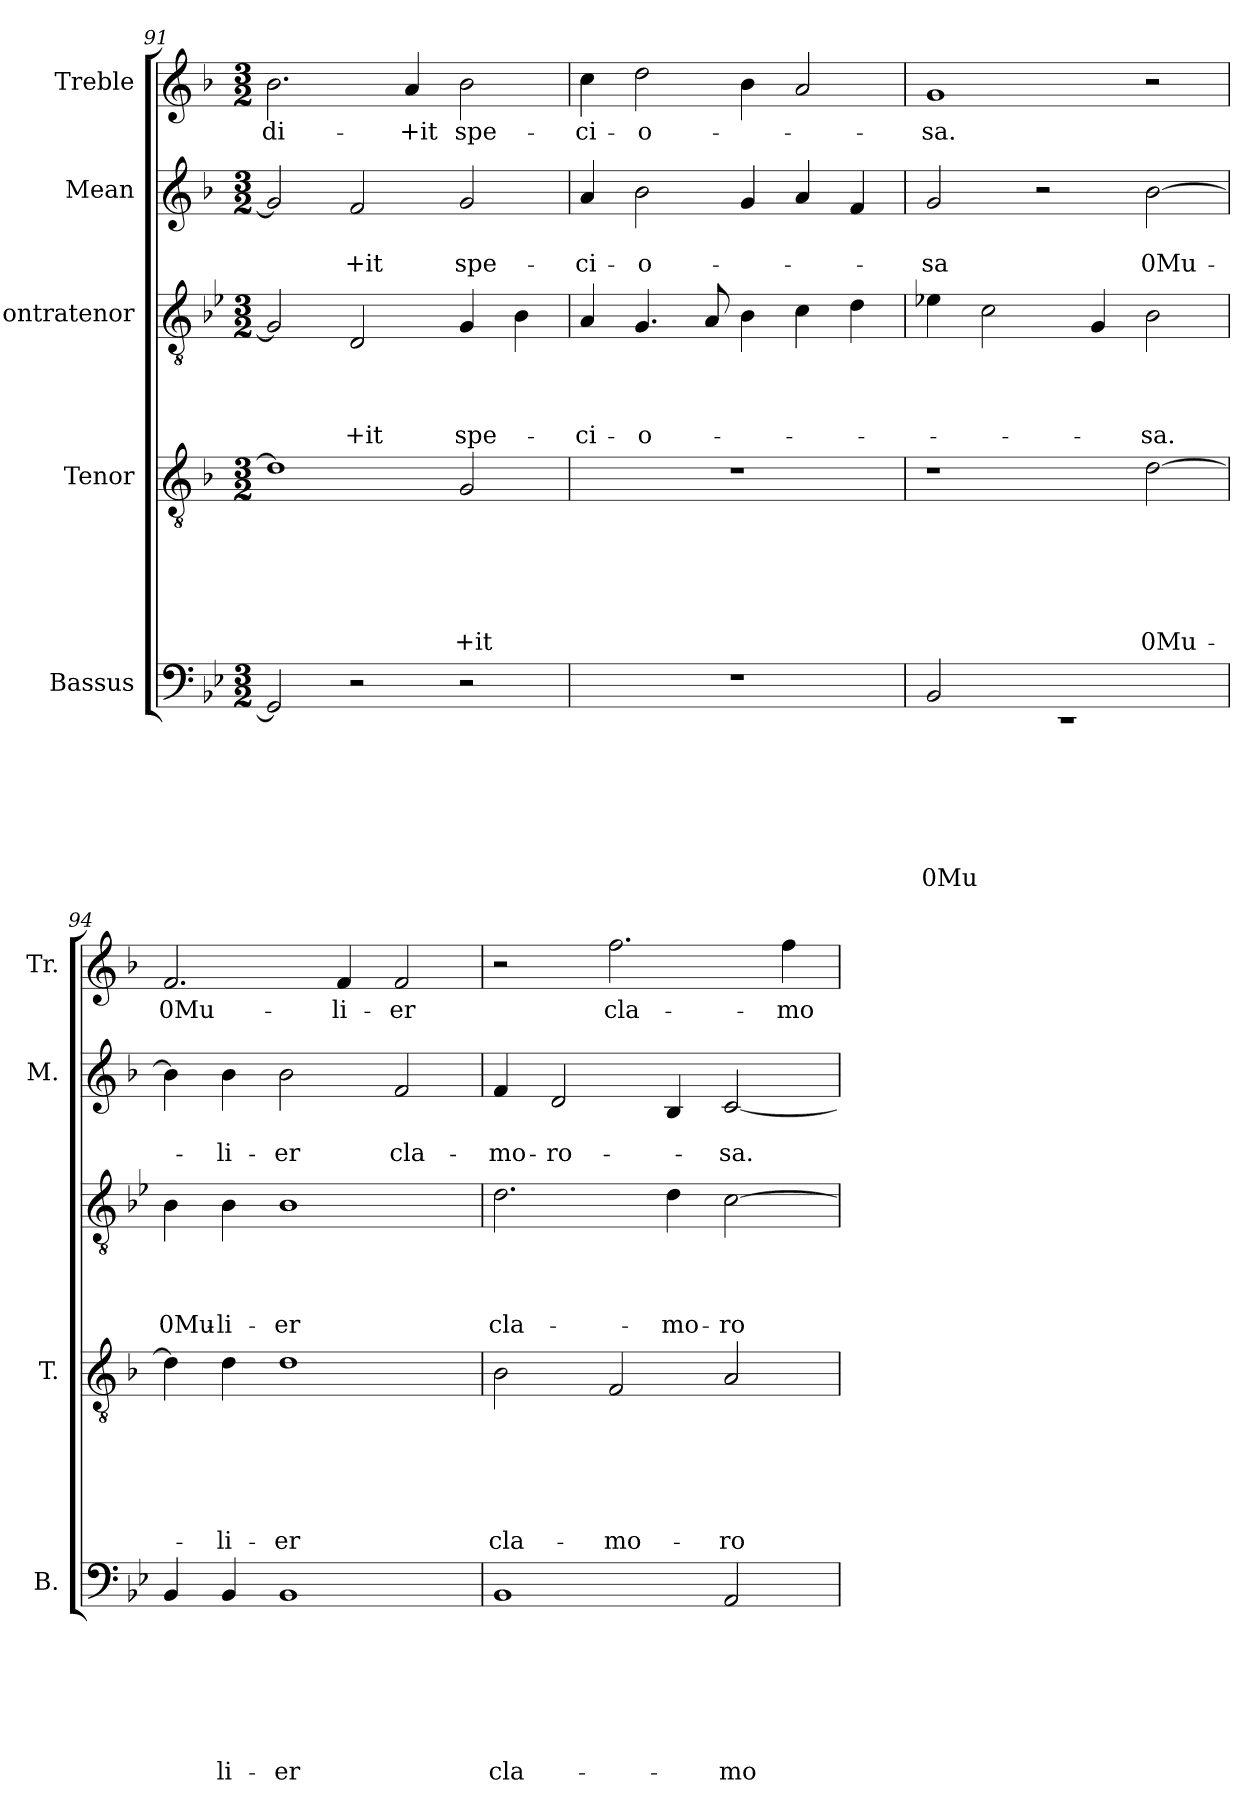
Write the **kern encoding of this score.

**kern	**text	**text	**text	**text	**text	**text	**text	**kern	**text	**text	**text	**text	**text	**text	**kern	**text	**text	**text	**text	**kern	**text	**text	**kern	**text
*part5	*part5	*part5	*part5	*part5	*part5	*part5	*part5	*part4	*part4	*part4	*part4	*part4	*part4	*part4	*part3	*part3	*part3	*part3	*part3	*part2	*part2	*part2	*part1	*part1
*staff5	*staff5	*staff5	*staff5	*staff5	*staff5	*staff5	*staff5	*staff4	*staff4	*staff4	*staff4	*staff4	*staff4	*staff4	*staff3	*staff3	*staff3	*staff3	*staff3	*staff2	*staff2	*staff2	*staff1	*staff1
*I"Bassus	*	*	*	*	*	*	*	*I"Tenor	*	*	*	*	*	*	*I"'ontratenor	*	*	*	*	*I"Mean	*	*	*I"Treble	*
*I'B.	*	*	*	*	*	*	*	*I'T.	*	*	*	*	*	*	*I''t.	*	*	*	*	*I'M.	*	*	*I'Tr.	*
*clefF4	*	*	*	*	*	*	*	*clefGv2	*	*	*	*	*	*	*clefGv2	*	*	*	*	*clefG2	*	*	*clefG2	*
*	*	*	*	*	*	*	*	*ITrd-3c-5	*	*	*	*	*	*	*	*	*	*	*	*ITrd-3c-5	*	*	*ITrd-3c-5	*
*k[b-e-]	*	*	*	*	*	*	*	*k[b-e-]	*	*	*	*	*	*	*k[b-e-]	*	*	*	*	*k[b-e-]	*	*	*k[b-e-]	*
*B-:	*	*	*	*	*	*	*	*B-:	*	*	*	*	*	*	*B-:	*	*	*	*	*B-:	*	*	*B-:	*
*M3/2	*	*	*	*	*	*	*	*M3/2	*	*	*	*	*	*	*M3/2	*	*	*	*	*M3/2	*	*	*M3/2	*
=91	=91	=91	=91	=91	=91	=91	=91	=91	=91	=91	=91	=91	=91	=91	=91	=91	=91	=91	=91	=91	=91	=91	=91	=91
!	!	!	!	!	!	!	!	!	!	!	!	!	!	!	!	!	!	!	!	!	!	!	!	!LO:LY:b
2GG/]	.	.	.	.	.	.	.	1g]	.	.	.	.	.	.	2G/]	.	.	.	.	2cc/]	.	.	2.ee-\	di-
!	!	!	!	!	!	!	!	!	!	!	!	!	!	!	!	!	!	!	!LO:LY:b	!	!	!LO:LY:b	!	!
2r	.	.	.	.	.	.	.	.	.	.	.	.	.	.	2D/	.	.	.	-+it	2b-/	.	-+it	.	.
!	!	!	!	!	!	!	!	!	!	!	!	!	!	!	!	!	!	!	!	!	!	!	!	!LO:LY:b
.	.	.	.	.	.	.	.	.	.	.	.	.	.	.	.	.	.	.	.	.	.	.	4dd/	-+it
!	!	!	!	!	!	!	!	!	!	!	!	!	!	!LO:LY:b	!	!	!	!	!LO:LY:b	!	!	!LO:LY:b	!	!LO:LY:b
2r	.	.	.	.	.	.	.	2c/	.	.	.	.	.	-+it	4G/	.	.	.	spe-	2cc/	.	spe-	2ee-\	spe-
.	.	.	.	.	.	.	.	.	.	.	.	.	.	.	4B-\	.	.	.	.	.	.	.	.	.
=92	=92	=92	=92	=92	=92	=92	=92	=92	=92	=92	=92	=92	=92	=92	=92	=92	=92	=92	=92	=92	=92	=92	=92	=92
!LO:N:vis=1	!	!	!	!	!	!	!	!LO:N:vis=1	!	!	!	!	!	!	!	!	!	!	!LO:LY:b	!	!	!LO:LY:b	!	!LO:LY:b
1.r	.	.	.	.	.	.	.	1.r	.	.	.	.	.	.	4A/	.	.	.	-ci-	4dd/	.	-ci-	4ff\	-ci-
!	!	!	!	!	!	!	!	!	!	!	!	!	!	!	!	!	!	!	!LO:LY:b	!	!	!LO:LY:b	!	!LO:LY:b
.	.	.	.	.	.	.	.	.	.	.	.	.	.	.	4.G/	.	.	.	-o-	2ee-\	.	-o-	2gg\	-o-
.	.	.	.	.	.	.	.	.	.	.	.	.	.	.	8A/	.	.	.	.	.	.	.	.	.
.	.	.	.	.	.	.	.	.	.	.	.	.	.	.	4B-\	.	.	.	.	4cc/	.	.	4ee-\	.
.	.	.	.	.	.	.	.	.	.	.	.	.	.	.	4c\	.	.	.	.	4dd/	.	.	2dd/	.
.	.	.	.	.	.	.	.	.	.	.	.	.	.	.	4d\	.	.	.	.	4b-/	.	.	.	.
=93	=93	=93	=93	=93	=93	=93	=93	=93	=93	=93	=93	=93	=93	=93	=93	=93	=93	=93	=93	=93	=93	=93	=93	=93
*^	*	*	*	*	*	*	*	*	*	*	*	*	*	*	*	*	*	*	*	*	*	*	*	*
!	!LO:N:vis=1	!	!	!	!	!	!	!LO:LY:b	!	!	!	!	!	!	!	!	!	!	!	!	!	!	!LO:LY:b	!	!LO:LY:b
*	*^	*	*	*	*	*	*	*	*	*	*	*	*	*	*	*	*	*	*	*	*	*	*	*	*
2ryy	1.rEE	2BB-/	.	.	.	.	.	.	0Mu-	1r	.	.	.	.	.	.	4e-X\	.	.	.	.	2cc/	.	-sa	1cc	-sa.
.	.	.	.	.	.	.	.	.	.	.	.	.	.	.	.	.	2c\	.	.	.	.	.	.	.	.	.
1ryy	.	1ryy	.	.	.	.	.	.	.	.	.	.	.	.	.	.	.	.	.	.	.	2r	.	.	.	.
.	.	.	.	.	.	.	.	.	.	.	.	.	.	.	.	.	4G/	.	.	.	.	.	.	.	.	.
!	!	!	!	!	!	!	!	!	!	!	!	!	!	!	!	!LO:LY:b	!	!	!	!	!LO:LY:b	!	!	!LO:LY:b	!	!
.	.	.	.	.	.	.	.	.	.	[>2g\	.	.	.	.	.	0Mu-	2B-\	.	.	.	-sa.	[>2ee-\	.	0Mu-	2r	.
*v	*v	*v	*	*	*	*	*	*	*	*	*	*	*	*	*	*	*	*	*	*	*	*	*	*	*	*
=94	=94	=94	=94	=94	=94	=94	=94	=94	=94	=94	=94	=94	=94	=94	=94	=94	=94	=94	=94	=94	=94	=94	=94	=94
!	!	!	!	!	!	!	!	!	!	!	!	!	!	!	!	!	!	!	!LO:LY:b	!	!	!	!	!LO:LY:b
4BB-/	.	.	.	.	.	.	.	4g\]	.	.	.	.	.	.	4B-\	.	.	.	0Mu-	4ee-\]	.	.	2.b-/	0Mu-
!	!	!	!	!	!	!	!LO:LY:b	!	!	!	!	!	!	!LO:LY:b	!	!	!	!	!LO:LY:b:rj	!	!	!LO:LY:b	!	!
4BB-/	.	.	.	.	.	.	-li-	4g\	.	.	.	.	.	-li-	4B-\	.	.	.	-li-	4ee-\	.	-li-	.	.
!	!	!	!	!	!	!	!LO:LY:b	!	!	!	!	!	!	!LO:LY:b	!	!	!	!	!LO:LY:b	!	!	!LO:LY:b	!	!
1BB-	.	.	.	.	.	.	-er	1g	.	.	.	.	.	-er	1B-	.	.	.	-er	2ee-\	.	-er	.	.
!	!	!	!	!	!	!	!	!	!	!	!	!	!	!	!	!	!	!	!	!	!	!	!	!LO:LY:b
.	.	.	.	.	.	.	.	.	.	.	.	.	.	.	.	.	.	.	.	.	.	.	4b-/	-li-
!	!	!	!	!	!	!	!	!	!	!	!	!	!	!	!	!	!	!	!	!	!	!LO:LY:b	!	!LO:LY:b
.	.	.	.	.	.	.	.	.	.	.	.	.	.	.	.	.	.	.	.	2b-/	.	cla-	2b-/	-er
=95	=95	=95	=95	=95	=95	=95	=95	=95	=95	=95	=95	=95	=95	=95	=95	=95	=95	=95	=95	=95	=95	=95	=95	=95
!	!	!	!	!	!	!	!LO:LY:b	!	!	!	!	!	!	!LO:LY:b	!	!	!	!	!LO:LY:b	!	!	!LO:LY:b	!	!
1BB-	.	.	.	.	.	.	cla-	2e-\	.	.	.	.	.	cla-	2.d\	.	.	.	cla-	4b-/	.	-mo-	2r	.
!	!	!	!	!	!	!	!	!	!	!	!	!	!	!	!	!	!	!	!	!	!	!LO:LY:b:rj	!	!
.	.	.	.	.	.	.	.	.	.	.	.	.	.	.	.	.	.	.	.	2g/	.	-ro-	.	.
!	!	!	!	!	!	!	!	!	!	!	!	!	!	!LO:LY:b	!	!	!	!	!	!	!	!	!	!LO:LY:b
.	.	.	.	.	.	.	.	2B-/	.	.	.	.	.	-mo-	.	.	.	.	.	.	.	.	2.bb-\	cla-
!	!	!	!	!	!	!	!	!	!	!	!	!	!	!	!	!	!	!	!LO:LY:b	!	!	!	!	!
.	.	.	.	.	.	.	.	.	.	.	.	.	.	.	4d\	.	.	.	-mo-	4e-/	.	.	.	.
!	!	!	!	!	!	!	!LO:LY:b	!	!	!	!	!	!	!LO:LY:b	!	!	!	!	!LO:LY:b	!	!	!LO:LY:b	!	!
2AA/	.	.	.	.	.	.	-mo-	2d/	.	.	.	.	.	-ro-	[<2c\	.	.	.	-ro-	[<2f/	.	-sa.	.	.
!	!	!	!	!	!	!	!	!	!	!	!	!	!	!	!	!	!	!	!	!	!	!	!	!LO:LY:b
.	.	.	.	.	.	.	.	.	.	.	.	.	.	.	.	.	.	.	.	.	.	.	4bb-\	-mo
=	=	=	=	=	=	=	=	=	=	=	=	=	=	=	=	=	=	=	=	=	=	=	=	=
*-	*-	*-	*-	*-	*-	*-	*-	*-	*-	*-	*-	*-	*-	*-	*-	*-	*-	*-	*-	*-	*-	*-	*-	*-
